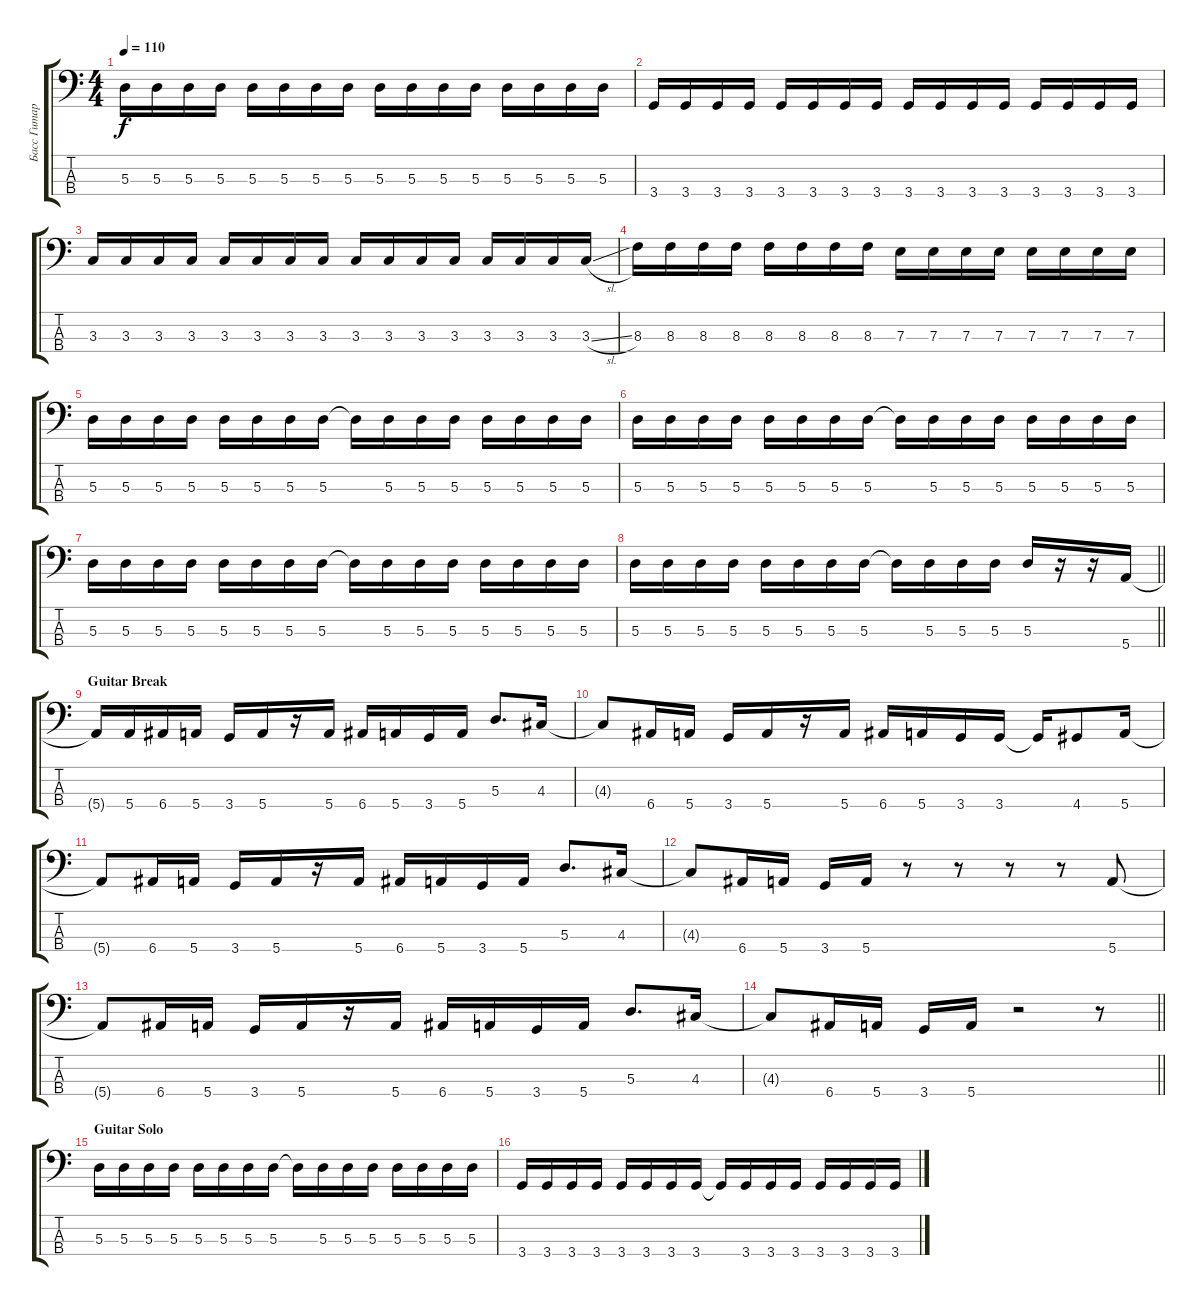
\track ("Басс Гитара" "Басс Гитар") {instrument electricbassfinger}
\staff {score tabs}
\tuning (G2 D2 A1 E1) {hide}
\ts (4 4)
\tempo 110
\clef f4
\ks c
5.3.16{dy f} 5.3.16 5.3.16 5.3.16 5.3.16 5.3.16 5.3.16 5.3.16 5.3.16 5.3.16 5.3.16 5.3.16 5.3.16 5.3.16 5.3.16 5.3.16 |
3.4.16 3.4.16 3.4.16 3.4.16 3.4.16 3.4.16 3.4.16 3.4.16 3.4.16 3.4.16 3.4.16 3.4.16 3.4.16 3.4.16 3.4.16 3.4.16 |
3.3.16 3.3.16 3.3.16 3.3.16 3.3.16 3.3.16 3.3.16 3.3.16 3.3.16 3.3.16 3.3.16 3.3.16 3.3.16 3.3.16 3.3.16 3.3{sl}.16 |
8.3.16 8.3.16 8.3.16 8.3.16 8.3.16 8.3.16 8.3.16 8.3.16 7.3.16 7.3.16 7.3.16 7.3.16 7.3.16 7.3.16 7.3.16 7.3.16 |
5.3.16 5.3.16 5.3.16 5.3.16 5.3.16 5.3.16 5.3.16 5.3.16 5.3{t}.16 5.3.16 5.3.16 5.3.16 5.3.16 5.3.16 5.3.16 5.3.16 |
5.3.16 5.3.16 5.3.16 5.3.16 5.3.16 5.3.16 5.3.16 5.3.16 5.3{t}.16 5.3.16 5.3.16 5.3.16 5.3.16 5.3.16 5.3.16 5.3.16 |
5.3.16 5.3.16 5.3.16 5.3.16 5.3.16 5.3.16 5.3.16 5.3.16 5.3{t}.16 5.3.16 5.3.16 5.3.16 5.3.16 5.3.16 5.3.16 5.3.16 |
\barLineRight lightlight
5.3.16 5.3.16 5.3.16 5.3.16 5.3.16 5.3.16 5.3.16 5.3.16 5.3{t}.16 5.3.16 5.3.16 5.3.16 5.3.16 r.16 r.16 5.4.16 |
\section ("" "Guitar Break")
5.4{t}.16 5.4.16 6.4.16 5.4.16 3.4.16 5.4.16 r.16 5.4.16 6.4.16 5.4.16 3.4.16 5.4.16 5.3.8{d} 4.3.16 |
4.3{t}.8 6.4.16 5.4.16 3.4.16 5.4.16 r.16 5.4.16 6.4.16 5.4.16 3.4.16 3.4.16 3.4{t}.16 4.4.8 5.4.16 |
5.4{t}.8 6.4.16 5.4.16 3.4.16 5.4.16 r.16 5.4.16 6.4.16 5.4.16 3.4.16 5.4.16 5.3.8{d} 4.3.16 |
4.3{t}.8 6.4.16 5.4.16 3.4.16 5.4.16 r.8 r.8 r.8 r.8 5.4.8 |
5.4{t}.8 6.4.16 5.4.16 3.4.16 5.4.16 r.16 5.4.16 6.4.16 5.4.16 3.4.16 5.4.16 5.3.8{d} 4.3.16 |
\barLineRight lightlight
4.3{t}.8 6.4.16 5.4.16 3.4.16 5.4.16 r.2 r.8 |
\section ("" "Guitar Solo")
5.3.16 5.3.16 5.3.16 5.3.16 5.3.16 5.3.16 5.3.16 5.3.16 5.3{t}.16 5.3.16 5.3.16 5.3.16 5.3.16 5.3.16 5.3.16 5.3.16 |
3.4.16 3.4.16 3.4.16 3.4.16 3.4.16 3.4.16 3.4.16 3.4.16 3.4{t}.16 3.4.16 3.4.16 3.4.16 3.4.16 3.4.16 3.4.16 3.4.16
